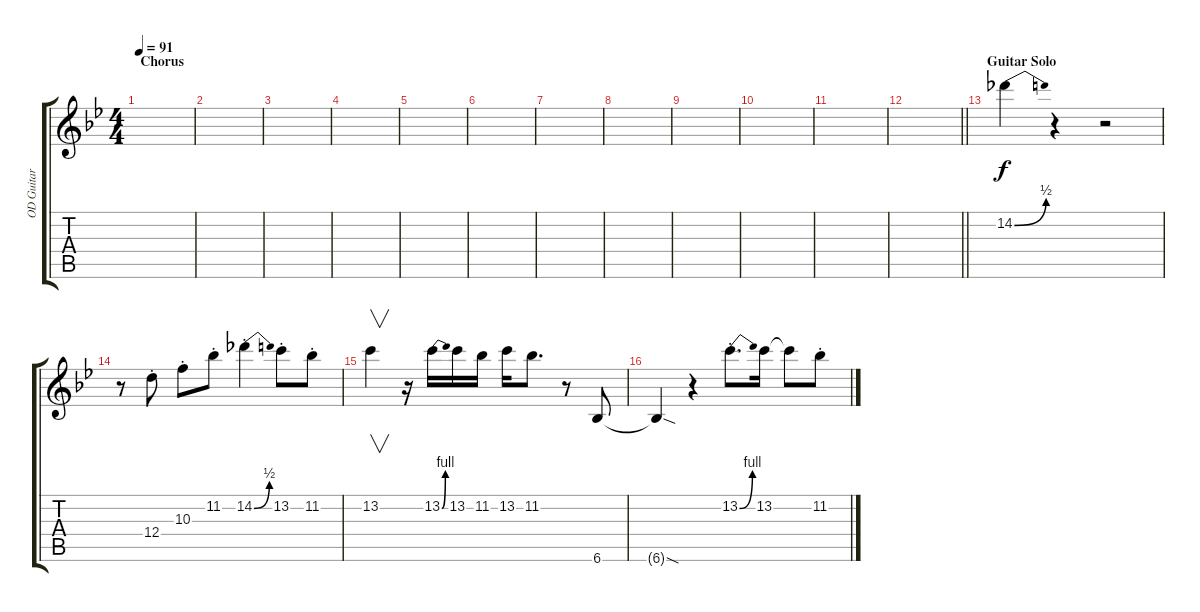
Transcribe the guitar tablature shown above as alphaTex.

\track ("OD Guitar" "OD Guitar") {instrument overdrivenguitar}
\staff {score tabs}
\tuning (E4 B3 G3 D3 A2 E2) {hide}
\ts (4 4)
\section ("" "Chorus")
\tempo 91
\clef g2
\ks bb
|
|
|
|
|
|
|
|
|
|
|
\barLineRight lightlight
|
\section ("" "Guitar Solo")
14.2{be (bend 0 0 60 2)}.4{dy f volume 16} r.4 r.2 |
r.8 12.4{st}.8 10.3{st}.8 11.2{st}.8 14.2{be (bend 0 0 60 2) st}.4 13.2{st}.8 11.2{st}.8 |
13.2.4{v} r.16 13.2{be (bend 0 0 60 4)}.16 13.2.16 11.2.16 13.2.16 11.2.8{d} r.8 6.6.8 |
6.6{sod t}.4 r.4 13.2{be (bend 0 0 60 4) st}.8{d} 13.2.16 13.2{t}.8 11.2{st}.8
